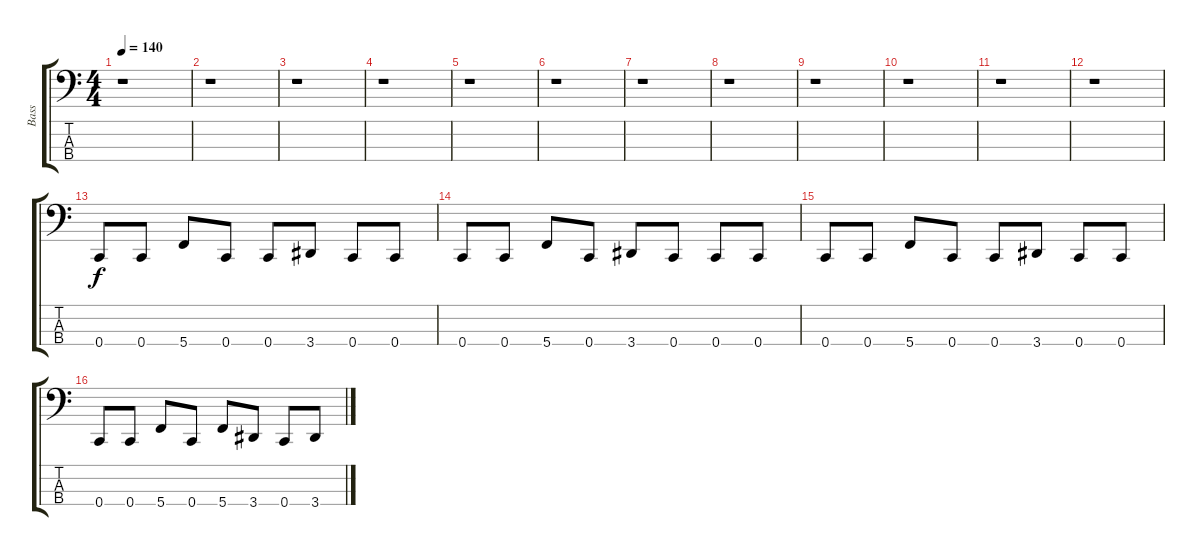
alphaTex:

\track ("Bass" "Bass") {instrument electricbasspick}
\staff {score tabs}
\tuning (F2 C2 G1 C1) {hide}
\ts (4 4)
\tempo 140
\clef f4
\ks c
r.1{dy f} |
r.1 |
r.1 |
r.1 |
r.1 |
r.1 |
r.1 |
r.1 |
r.1 |
r.1 |
r.1 |
r.1 |
0.4.8 0.4.8 5.4.8 0.4.8 0.4.8 3.4.8 0.4.8 0.4.8 |
0.4.8 0.4.8 5.4.8 0.4.8 3.4.8 0.4.8 0.4.8 0.4.8 |
0.4.8 0.4.8 5.4.8 0.4.8 0.4.8 3.4.8 0.4.8 0.4.8 |
0.4.8 0.4.8 5.4.8 0.4.8 5.4.8 3.4.8 0.4.8 3.4.8
